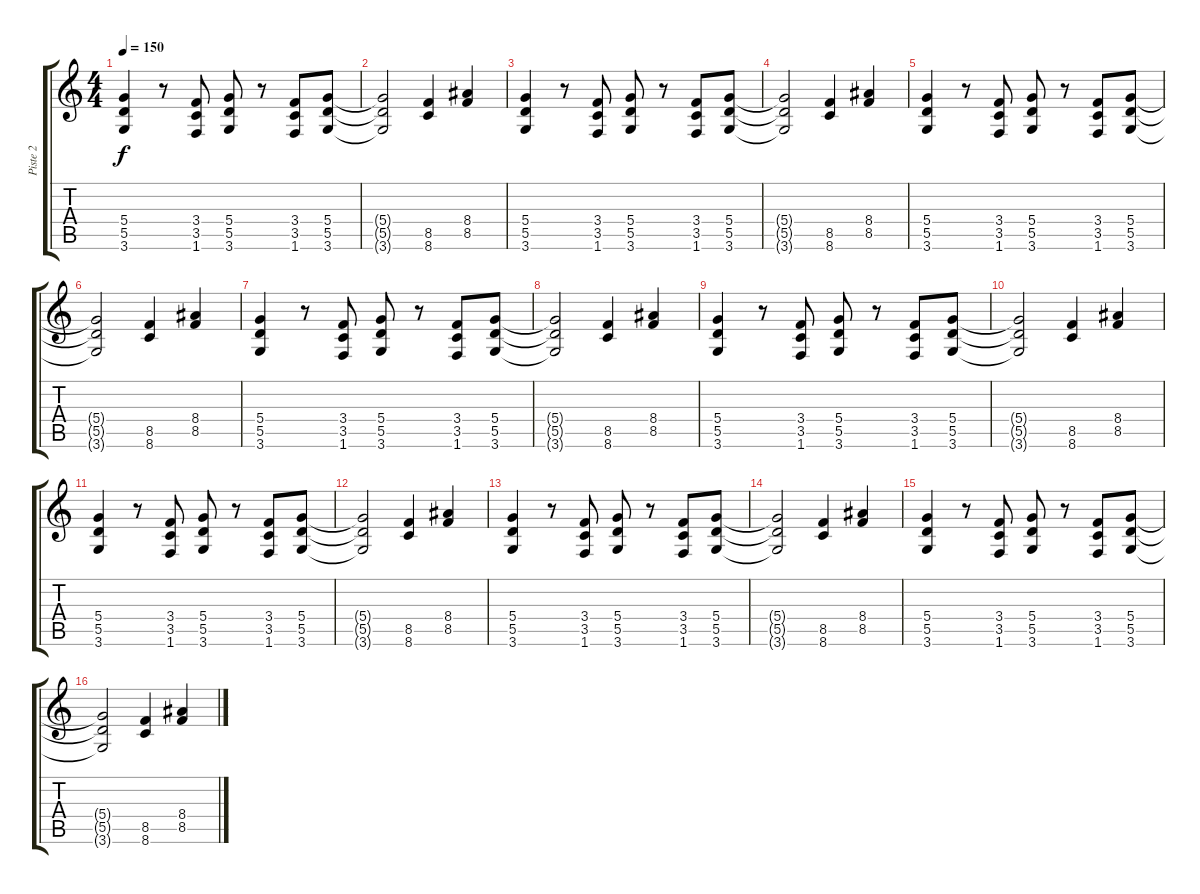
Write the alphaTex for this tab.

\track ("Piste 2" "Piste 2") {instrument overdrivenguitar}
\staff {score tabs}
\tuning (E4 B3 G3 D3 A2 E2) {hide}
\ts (4 4)
\tempo 150
\clef g2
\ks c
(5.4 5.5 3.6).4{dy f instrument overdrivenguitar} r.8 (3.4 3.5 1.6).8 (5.4 5.5 3.6).8 r.8 (3.4 3.5 1.6).8 (5.4 5.5 3.6).8 |
(5.4{t} 5.5{t} 3.6{t}).2 (8.5 8.6).4 (8.4 8.5).4 |
(5.4 5.5 3.6).4 r.8 (3.4 3.5 1.6).8 (5.4 5.5 3.6).8 r.8 (3.4 3.5 1.6).8 (5.4 5.5 3.6).8 |
(5.4{t} 5.5{t} 3.6{t}).2 (8.5 8.6).4 (8.4 8.5).4 |
(5.4 5.5 3.6).4 r.8 (3.4 3.5 1.6).8 (5.4 5.5 3.6).8 r.8 (3.4 3.5 1.6).8 (5.4 5.5 3.6).8 |
(5.4{t} 5.5{t} 3.6{t}).2 (8.5 8.6).4 (8.4 8.5).4 |
(5.4 5.5 3.6).4 r.8 (3.4 3.5 1.6).8 (5.4 5.5 3.6).8 r.8 (3.4 3.5 1.6).8 (5.4 5.5 3.6).8 |
(5.4{t} 5.5{t} 3.6{t}).2 (8.5 8.6).4 (8.4 8.5).4 |
(5.4 5.5 3.6).4 r.8 (3.4 3.5 1.6).8 (5.4 5.5 3.6).8 r.8 (3.4 3.5 1.6).8 (5.4 5.5 3.6).8 |
(5.4{t} 5.5{t} 3.6{t}).2 (8.5 8.6).4 (8.4 8.5).4 |
(5.4 5.5 3.6).4 r.8 (3.4 3.5 1.6).8 (5.4 5.5 3.6).8 r.8 (3.4 3.5 1.6).8 (5.4 5.5 3.6).8 |
(5.4{t} 5.5{t} 3.6{t}).2 (8.5 8.6).4 (8.4 8.5).4 |
(5.4 5.5 3.6).4 r.8 (3.4 3.5 1.6).8 (5.4 5.5 3.6).8 r.8 (3.4 3.5 1.6).8 (5.4 5.5 3.6).8 |
(5.4{t} 5.5{t} 3.6{t}).2 (8.5 8.6).4 (8.4 8.5).4 |
(5.4 5.5 3.6).4 r.8 (3.4 3.5 1.6).8 (5.4 5.5 3.6).8 r.8 (3.4 3.5 1.6).8 (5.4 5.5 3.6).8 |
(5.4{t} 5.5{t} 3.6{t}).2 (8.5 8.6).4 (8.4 8.5).4
